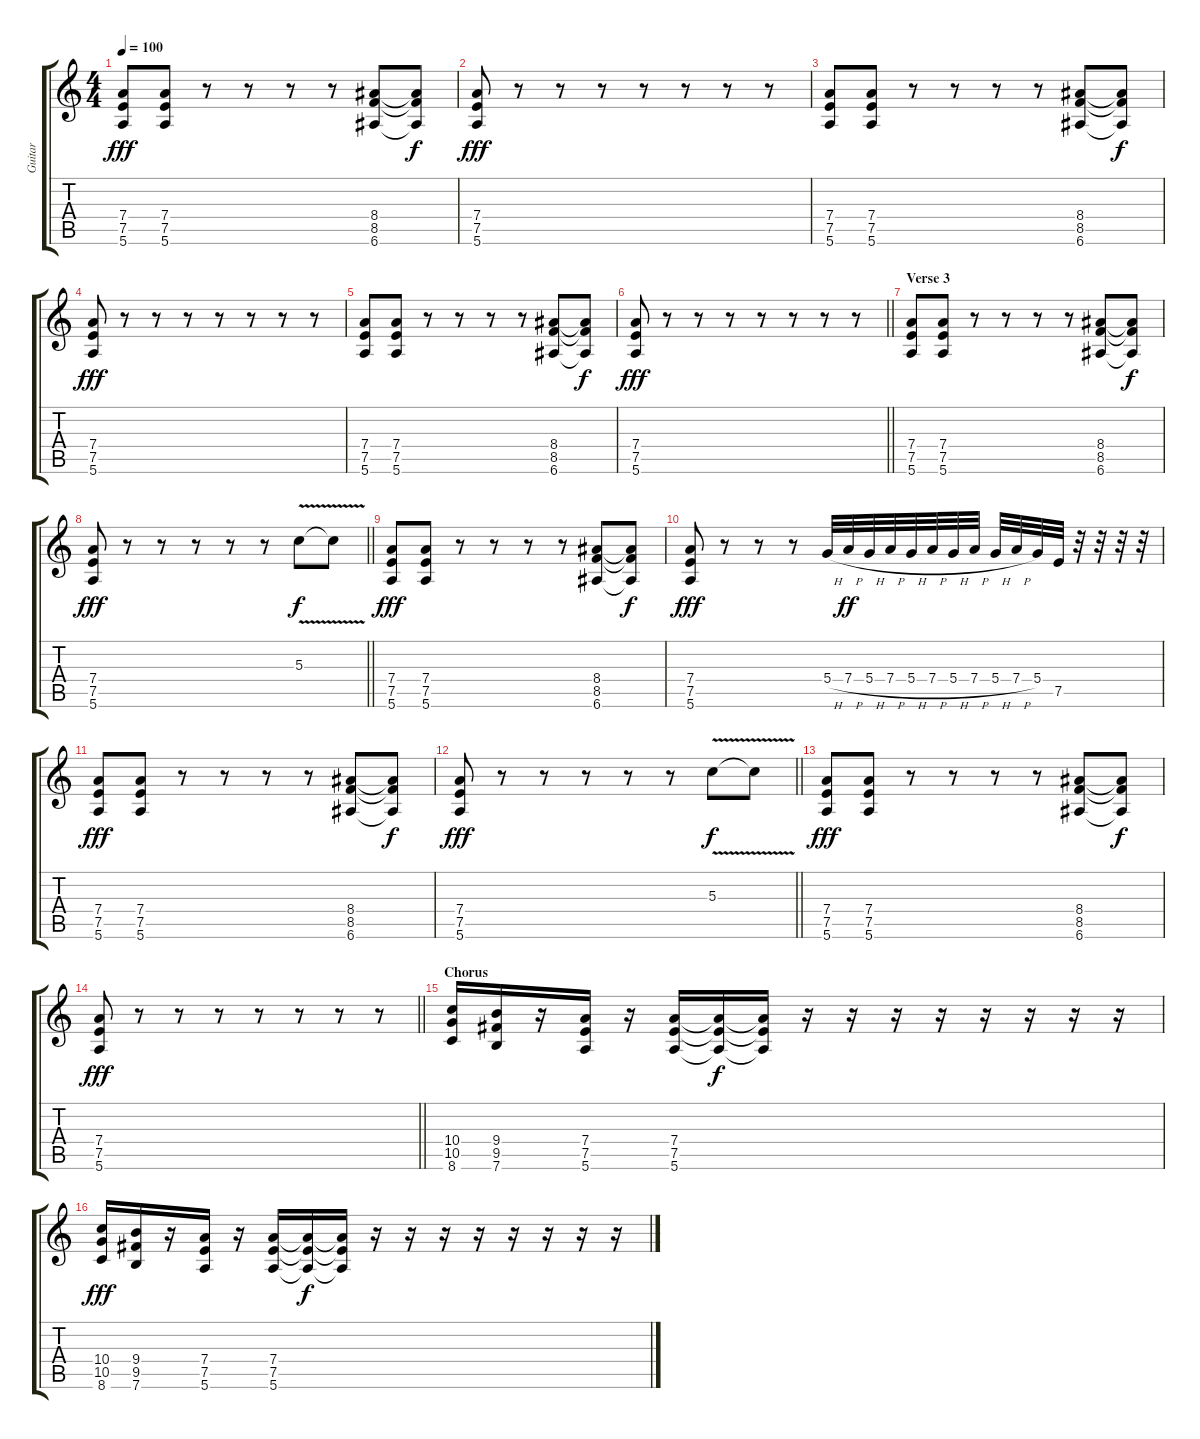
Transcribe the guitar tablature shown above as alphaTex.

\track ("Guitar" "Guitar") {instrument distortionguitar}
\staff {score tabs}
\tuning (E4 B3 G3 D3 A2 E2) {hide}
\ts (4 4)
\tempo 100
\clef g2
\ks c
(7.4 7.5 5.6).8{dy fff} (7.4 7.5 5.6).8 r.8 r.8 r.8 r.8 (8.4 8.5 6.6).8 (8.4{t} 8.5{t} 6.6{t}).8{dy f} |
(7.4 7.5 5.6).8{dy fff} r.8 r.8 r.8 r.8 r.8 r.8 r.8 |
(7.4 7.5 5.6).8 (7.4 7.5 5.6).8 r.8 r.8 r.8 r.8 (8.4 8.5 6.6).8 (8.4{t} 8.5{t} 6.6{t}).8{dy f} |
(7.4 7.5 5.6).8{dy fff} r.8 r.8 r.8 r.8 r.8 r.8 r.8 |
(7.4 7.5 5.6).8 (7.4 7.5 5.6).8 r.8 r.8 r.8 r.8 (8.4 8.5 6.6).8 (8.4{t} 8.5{t} 6.6{t}).8{dy f} |
\barLineRight lightlight
(7.4 7.5 5.6).8{dy fff} r.8 r.8 r.8 r.8 r.8 r.8 r.8 |
\section ("" "Verse 3")
(7.4 7.5 5.6).8 (7.4 7.5 5.6).8 r.8 r.8 r.8 r.8 (8.4 8.5 6.6).8 (8.4{t} 8.5{t} 6.6{t}).8{dy f} |
\barLineRight lightlight
(7.4 7.5 5.6).8{dy fff} r.8 r.8 r.8 r.8 r.8 5.3{v}.8{dy f} 5.3{t}.8 |
(7.4 7.5 5.6).8{dy fff} (7.4 7.5 5.6).8 r.8 r.8 r.8 r.8 (8.4 8.5 6.6).8 (8.4{t} 8.5{t} 6.6{t}).8{dy f} |
(7.4 7.5 5.6).8{dy fff} r.8 r.8 r.8 5.4{h}.32 7.4{h}.32{dy ff} 5.4{h}.32 7.4{h}.32 5.4{h}.32 7.4{h}.32 5.4{h}.32 7.4{h}.32 5.4{h}.32 7.4{h}.32 5.4.32 7.5.32 r.32 r.32 r.32 r.32 |
(7.4 7.5 5.6).8{dy fff} (7.4 7.5 5.6).8 r.8 r.8 r.8 r.8 (8.4 8.5 6.6).8 (8.4{t} 8.5{t} 6.6{t}).8{dy f} |
\barLineRight lightlight
(7.4 7.5 5.6).8{dy fff} r.8 r.8 r.8 r.8 r.8 5.3{v}.8{dy f} 5.3{t}.8 |
(7.4 7.5 5.6).8{dy fff} (7.4 7.5 5.6).8 r.8 r.8 r.8 r.8 (8.4 8.5 6.6).8 (8.4{t} 8.5{t} 6.6{t}).8{dy f} |
\barLineRight lightlight
(7.4 7.5 5.6).8{dy fff} r.8 r.8 r.8 r.8 r.8 r.8 r.8 |
\section ("" "Chorus")
(10.4 10.5 8.6).16 (9.4 9.5 7.6).16 r.16 (7.4 7.5 5.6).16 r.16 (7.4 7.5 5.6).16 (7.4{t} 7.5{t} 5.6{t}).16{dy f} (7.4{t} 7.5{t} 5.6{t}).16 r.16 r.16 r.16 r.16 r.16 r.16 r.16 r.16 |
(10.4 10.5 8.6).16{dy fff} (9.4 9.5 7.6).16 r.16 (7.4 7.5 5.6).16 r.16 (7.4 7.5 5.6).16 (7.4{t} 7.5{t} 5.6{t}).16{dy f} (7.4{t} 7.5{t} 5.6{t}).16 r.16 r.16 r.16 r.16 r.16 r.16 r.16 r.16
